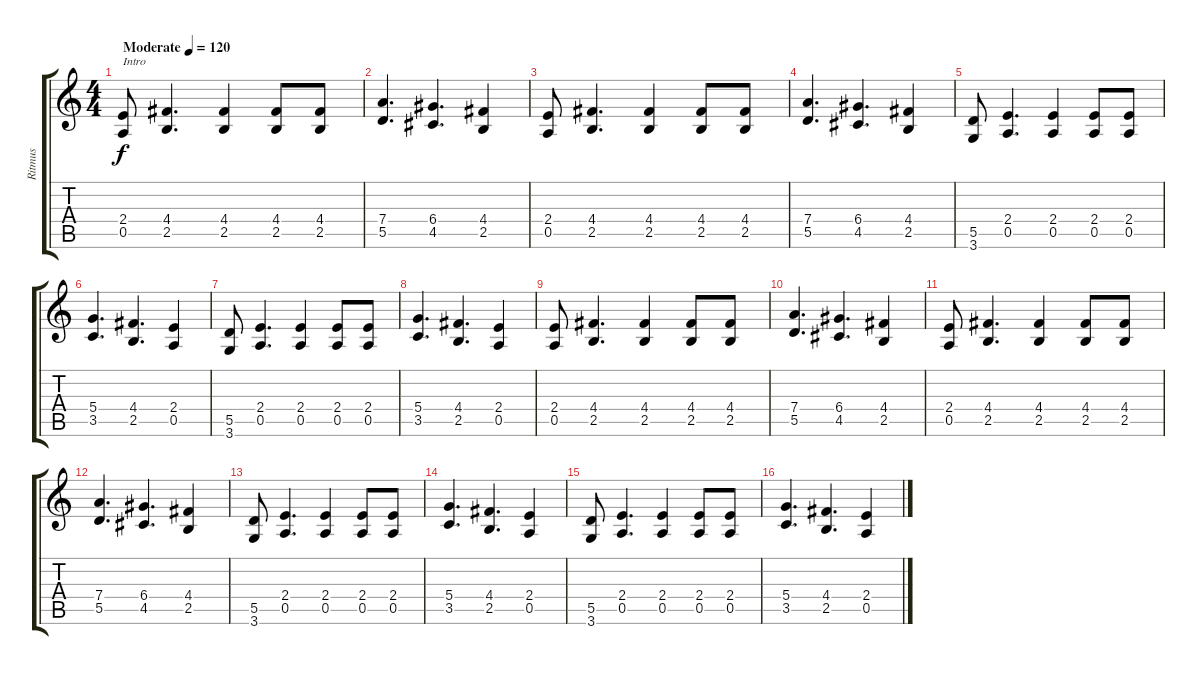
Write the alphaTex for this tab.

\track ("Ritmus" "Ritmus") {instrument electricguitarjazz}
\staff {score tabs}
\tuning (E4 B3 G3 D3 A2 E2) {hide}
\ts (4 4)
\tempo (120 "Moderate")
\clef g2
\ks c
(2.4 0.5).8{txt "Intro" dy f instrument electricguitarjazz} (4.4 2.5).4{d} (4.4 2.5).4 (4.4 2.5).8 (4.4 2.5).8 |
(7.4 5.5).4{d} (6.4 4.5).4{d} (4.4 2.5).4 |
(2.4 0.5).8 (4.4 2.5).4{d} (4.4 2.5).4 (4.4 2.5).8 (4.4 2.5).8 |
(7.4 5.5).4{d} (6.4 4.5).4{d} (4.4 2.5).4 |
(5.5 3.6).8 (2.4 0.5).4{d} (2.4 0.5).4 (2.4 0.5).8 (2.4 0.5).8 |
(5.4 3.5).4{d} (4.4 2.5).4{d} (2.4 0.5).4 |
(5.5 3.6).8 (2.4 0.5).4{d} (2.4 0.5).4 (2.4 0.5).8 (2.4 0.5).8 |
(5.4 3.5).4{d} (4.4 2.5).4{d} (2.4 0.5).4 |
(2.4 0.5).8 (4.4 2.5).4{d} (4.4 2.5).4 (4.4 2.5).8 (4.4 2.5).8 |
(7.4 5.5).4{d} (6.4 4.5).4{d} (4.4 2.5).4 |
(2.4 0.5).8 (4.4 2.5).4{d} (4.4 2.5).4 (4.4 2.5).8 (4.4 2.5).8 |
(7.4 5.5).4{d} (6.4 4.5).4{d} (4.4 2.5).4 |
(5.5 3.6).8 (2.4 0.5).4{d} (2.4 0.5).4 (2.4 0.5).8 (2.4 0.5).8 |
(5.4 3.5).4{d} (4.4 2.5).4{d} (2.4 0.5).4 |
(5.5 3.6).8 (2.4 0.5).4{d} (2.4 0.5).4 (2.4 0.5).8 (2.4 0.5).8 |
(5.4 3.5).4{d} (4.4 2.5).4{d} (2.4 0.5).4
